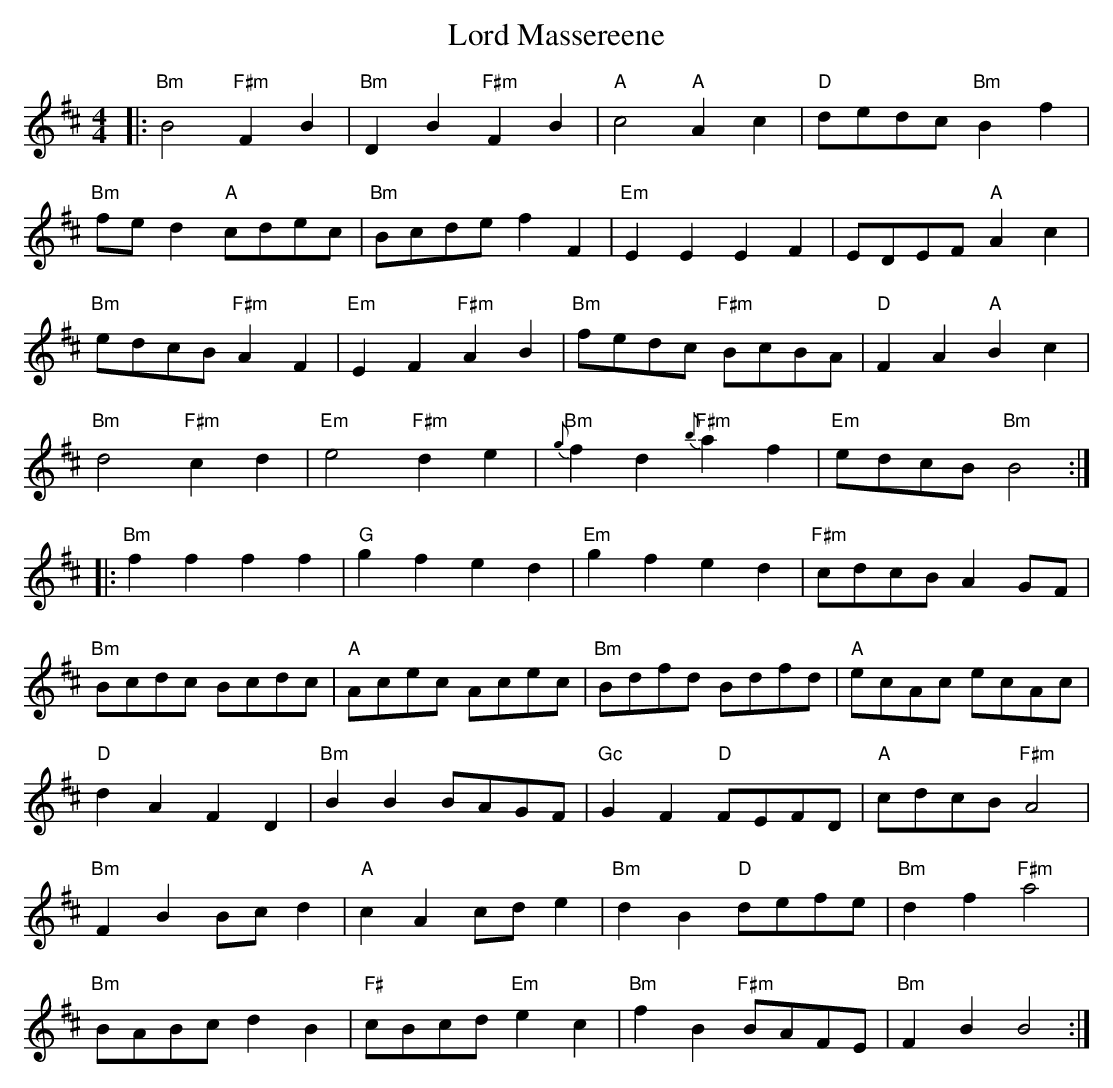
X:1
T: Lord Massereene
M: 4/4
L: 1/8
K: Bmin
|:"Bm"B4 "F#m"F2B2|"Bm"D2B2 "F#m" F2B2|"A"c4 "A"A2c2|"D"dedc "Bm"B2f2|
"Bm"fed2 "A"cdec|"Bm"Bcde f2F2|"Em"E2E2 E2F2|EDEF "A"A2c2|
"Bm"edcB "F#m"A2F2|"Em"E2F2 "F#m"A2B2|"Bm"fedc "F#m"BcBA|"D"F2A2 "A"B2c2|
"Bm"d4 "F#m"c2d2|"Em"e4 "F#m"d2e2|"Bm"{g}f2d2 "F#m"{b}a2f2|"Em"edcB "Bm"B4:|
|:"Bm"f2f2 f2f2|"G"g2f2 e2d2|"Em"g2f2 e2d2|"F#m"cdcB A2GF|
"Bm"Bcdc Bcdc|"A"Acec Acec|"Bm"Bdfd Bdfd|"A"ecAc ecAc|
"D"d2A2 F2D2|"Bm"B2B2 BAGF|"Gc"G2F2 "D"FEFD|"A"cdcB "F#m"A4|
"Bm"F2B2 Bcd2|"A"c2A2 cde2|"Bm"d2B2 "D"defe|"Bm"d2f2 "F#m"a4|
"Bm"BABc d2B2|"F#"cBcd "Em"e2c2|"Bm"f2B2 "F#m"BAFE|"Bm"F2B2B4:|
